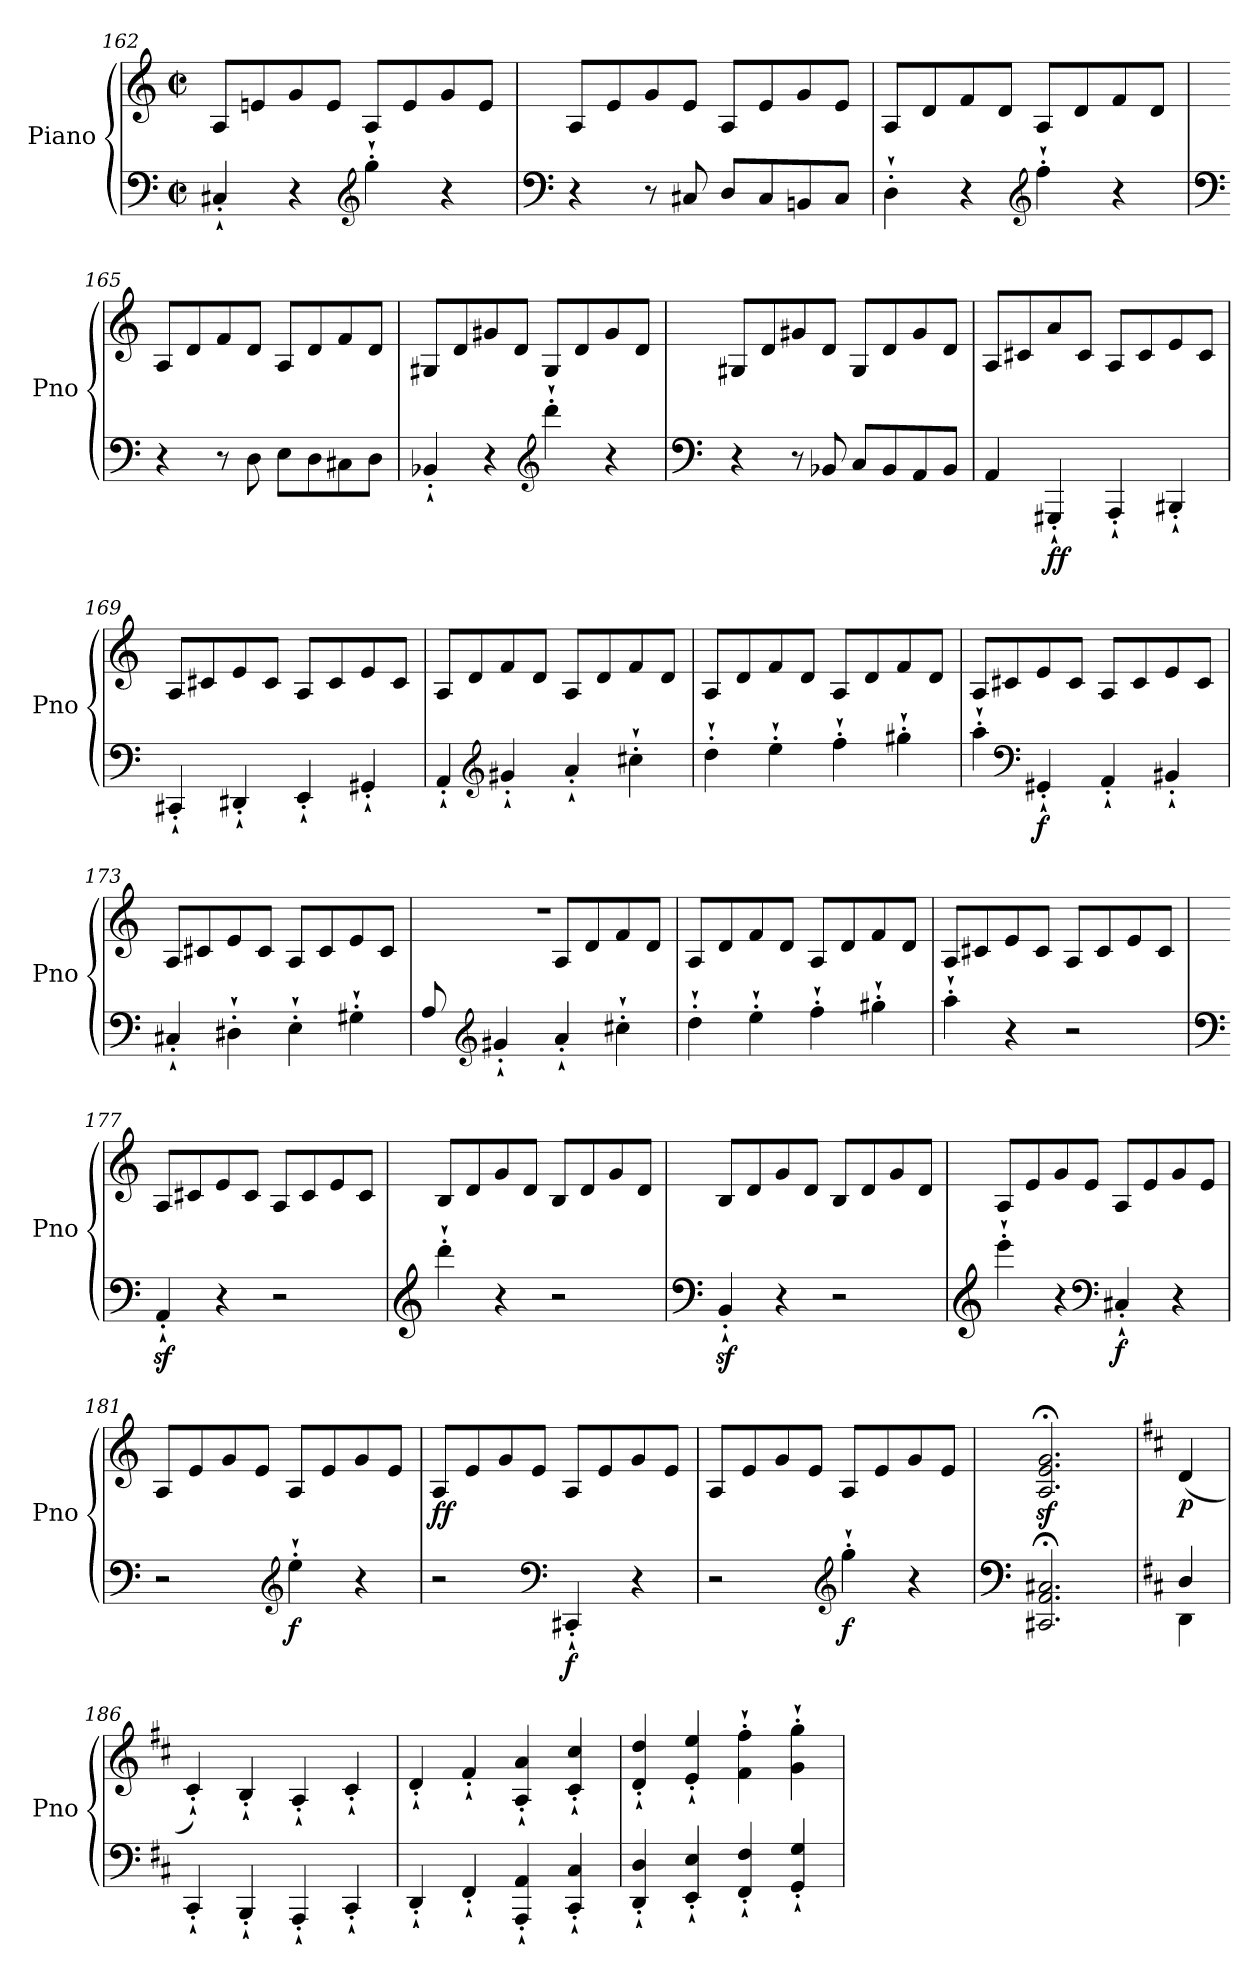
**kern	**kern	**dynam
*part1	*part1	*part1
*staff2	*staff1	*staff1/2
*I"Piano	*	*
*I'Pno	*	*
!!LO:LB:g=z
*clefF4	*clefG2	*
*k[]	*k[]	*
*C:	*C:	*
*M2/2	*M2/2	*
*met(c|)	*met(c|)	*
=162	=162	=162
4C#X`<'</	8A/L	.
.	8en/	.
4r	8g/	.
.	8e/J	.
*clefG2	*	*
4gg`>'>\	8A/L	.
.	8e/	.
4r	8g/	.
.	8e/J	.
=163	=163	=163
*clefF4	*	*
4r	8A/L	.
.	8e/	.
8r	8g/	.
8C#X/	8e/J	.
8D/L	8A/L	.
8C#/	8e/	.
8BBn/	8g/	.
8C#/J	8e/J	.
=164	=164	=164
4D`<'<\	8A/L	.
.	8d/	.
4r	8f/	.
.	8d/J	.
*clefG2	*	*
4ff`>'>\	8A/L	.
.	8d/	.
4r	8f/	.
.	8d/J	.
=165	=165	=165
*clefF4	*	*
4r	8A/L	.
.	8d/	.
8r	8f/	.
8D\	8d/J	.
8E\L	8A/L	.
8D\	8d/	.
8C#X\	8f/	.
8D\J	8d/J	.
=166	=166	=166
4BB-X`<'</	8G#X/L	.
.	8d/	.
4r	8g#X/	.
.	8d/J	.
*clefG2	*	*
4ddd`>'>\	8G#/L	.
.	8d/	.
4r	8g#/	.
.	8d/J	.
!!LO:PB:g=z
=167	=167	=167
*clefF4	*	*
4r	8G#X/L	.
.	8d/	.
8r	8g#X/	.
8BB-X/	8d/J	.
8C/L	8G#/L	.
8BB-/	8d/	.
8AA/	8g#/	.
8BB-/J	8d/J	.
=168	=168	=168
4AA/	8A/L	.
.	8c#X/	.
!	!	!LO:DY:b=2
4GGG#X`<'</	8a/	ff
.	8c#/J	.
4AAA`<'</	8A/L	.
.	8c#/	.
4BBB#X`<'</	8e/	.
.	8c#/J	.
=169	=169	=169
4CC#X`<'</	8A/L	.
.	8c#X/	.
4DD#X`<'</	8e/	.
.	8c#/J	.
4EE`<'</	8A/L	.
.	8c#/	.
4GG#X`<'</	8e/	.
.	8c#/J	.
=170	=170	=170
4AA`<'</	8A/L	.
.	8d/	.
*clefG2	*	*
4g#X`<'</	8f/	.
.	8d/J	.
4a`<'</	8A/L	.
.	8d/	.
4cc#X`>'>\	8f/	.
.	8d/J	.
=171	=171	=171
4dd`>'>\	8A/L	.
.	8d/	.
4ee`>'>\	8f/	.
.	8d/J	.
4ff`>'>\	8A/L	.
.	8d/	.
4gg#X`>'>\	8f/	.
.	8d/J	.
!!LO:LB:g=z
=172	=172	=172
4aa`>'>\	8A/L	.
.	8c#X/	.
*clefF4	*	*
!	!	!LO:DY:b=2
4GG#X`<'</	8e/	f
.	8c#/J	.
4AA`<'</	8A/L	.
.	8c#/	.
4BB#X`<'</	8e/	.
.	8c#/J	.
=173	=173	=173
4C#X`<'</	8A/L	.
.	8c#X/	.
4D#X`>'>\	8e/	.
.	8c#/J	.
4E`>'>\	8A/L	.
.	8c#/	.
4G#X`>'>\	8e/	.
.	8c#/J	.
=174	=174	=174
*^	*^	*
8A/L	4ryy	1r	8ryy	.
2..ryy	.	.	8d/	.
*clefG2	*	*	*	*
.	4g#X`>'>/	.	8f/	.
.	.	.	8d/J	.
.	4a`>'>/	.	8A/L	.
.	.	.	8d/	.
.	4cc#X`<'<\	.	8f/	.
.	.	.	8d/J	.
*v	*v	*	*	*
*	*v	*v	*
=175	=175	=175
4dd`>'>\	8A/L	.
.	8d/	.
4ee`>'>\	8f/	.
.	8d/J	.
4ff`>'>\	8A/L	.
.	8d/	.
4gg#X`>'>\	8f/	.
.	8d/J	.
=176	=176	=176
4aa`>'>\	8A/L	.
.	8c#X/	.
4r	8e/	.
.	8c#/J	.
2r	8A/L	.
.	8c#/	.
.	8e/	.
.	8c#/J	.
!!LO:LB:g=z
=177	=177	=177
*clefF4	*	*
4AAz<`<'</	8A/L	.
.	8c#X/	.
4r	8e/	.
.	8c#/J	.
2r	8A/L	.
.	8c#/	.
.	8e/	.
.	8c#/J	.
=178	=178	=178
*clefG2	*	*
4ddd'>`>\	8B/L	.
.	8d/	.
4r	8g/	.
.	8d/J	.
2r	8B/L	.
.	8d/	.
.	8g/	.
.	8d/J	.
=179	=179	=179
*clefF4	*	*
4BBz<`<'</	8B/L	.
.	8d/	.
4r	8g/	.
.	8d/J	.
2r	8B/L	.
.	8d/	.
.	8g/	.
.	8d/J	.
=180	=180	=180
*clefG2	*	*
4eee`>'>\	8A/L	.
.	8e/	.
4r	8g/	.
.	8e/J	.
*clefF4	*	*
!	!	!LO:DY:b=2
4C#X`<'</	8A/L	f
.	8e/	.
4r	8g/	.
.	8e/J	.
=181	=181	=181
2r	8A/L	.
.	8e/	.
.	8g/	.
.	8e/J	.
*clefG2	*	*
!	!	!LO:DY:b=2
4ee`>'>\	8A/L	f
.	8e/	.
4r	8g/	.
.	8e/J	.
!!LO:LB:g=z
=182	=182	=182
!	!	!LO:DY:b
2r	8A/L	ff
.	8e/	.
.	8g/	.
.	8e/J	.
*clefF4	*	*
!	!	!LO:DY:b=2
4CC#X`<'</	8A/L	f
.	8e/	.
4r	8g/	.
.	8e/J	.
=183	=183	=183
2r	8A/L	.
.	8e/	.
.	8g/	.
.	8e/J	.
*clefG2	*	*
!	!	!LO:DY:b=2
4gg`>'>\	8A/L	f
.	8e/	.
4r	8g/	.
.	8e/J	.
=184	=184	=184
*clefF4	*	*
2.CC#X/; 2.AA/; 2.C#X/;	2.A/z<;< 2.e/z<;< 2.g/z<;<	.
=185	=185	=185
*k[f#c#]	*k[f#c#]	*
*D:	*D:	*
*^	*	*
!	!	!	!LO:DY:b
4D/	4DD\	(<4d/	p
*v	*v	*	*
=186	=186	=186
4CC#`<'</	4c#`<'</)	.
4BBB`<'</	4B`<'</	.
4AAA`<'</	4A`<'</	.
4CC#`<'</	4c#`<'</	.
=187	=187	=187
4DD`<'</	4d`<'</	.
4FF#`<'</	4f#`<'</	.
4AAA/`<'< 4AA/`<'<	4A/`<'< 4a/`<'<	.
4CC#/`<'< 4C#/`<'<	4c#/`<'< 4cc#/`<'<	.
=188	=188	=188
4DD/`<'< 4D/`<'<	4d/`<'< 4dd/`<'<	.
4EE/`<'< 4E/`<'<	4e/`<'< 4ee/`<'<	.
4FF#/`<'< 4F#/`<'<	4f#\`>'> 4ff#\`>'>	.
4GG/`<'< 4G/`<'<	4g\`>'> 4gg\`>'>	.
=	=	=
*-	*-	*-
